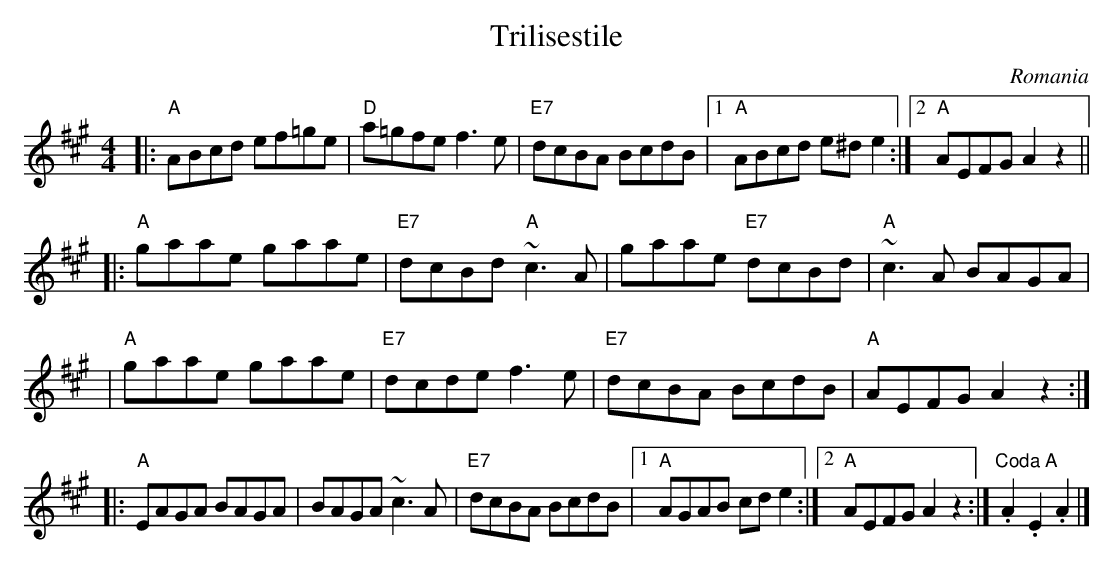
X:1
T: Trilisestile
O: Romania
M: 4/4
L: 1/8
K: A
|: "A"ABcd ef=ge | "D"a=gfe f3e | "E7"dcBA BcdB |1 "A"ABcd e^de2 :|2 "A"AEFG A2z2 ||
|: "A"g-aae g-aae | "E7"dcBd "A"~c3A | g-aae "E7"dcBd | "A"~c3A BAGA |
|  "A"g-aae g-aae | "E7"dcde f3e | "E7"dcBA BcdB | "A"AEFG A2z2 :|
|: "A"EAGA BAGA | BAGA ~c3A | "E7"dcBA BcdB |1 "A"AGAB cde2 :|2 "A"AEFG A2z2 :| "Coda A".A2.E2 .A2 |]
